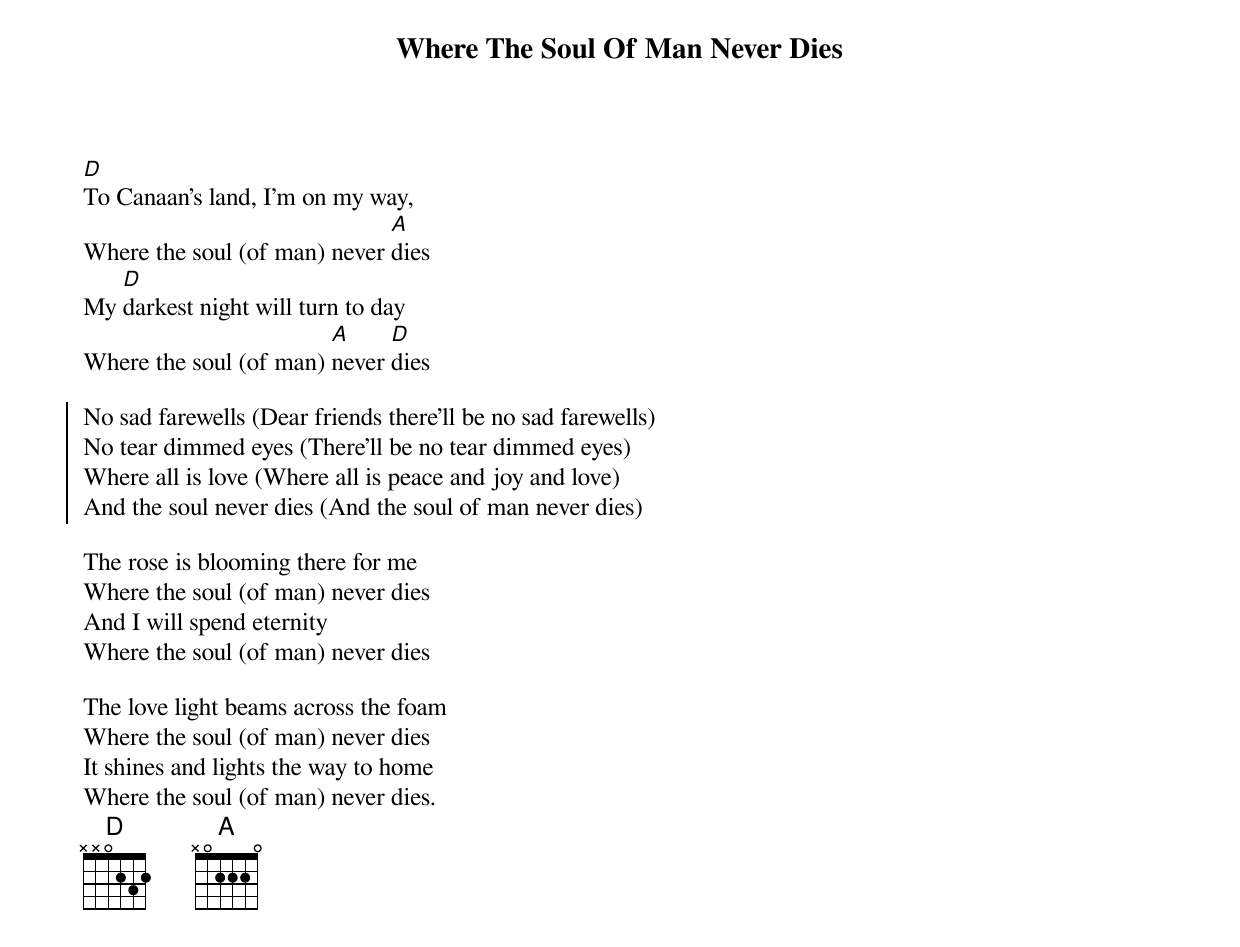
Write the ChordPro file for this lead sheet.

{title: Where The Soul Of Man Never Dies}

[D]To Canaan's land, I'm on my way,
Where the soul (of man) never [A]dies
My [D]darkest night will turn to day
Where the soul (of man) [A]never [D]dies

{start_of_chorus}
No sad farewells (Dear friends there'll be no sad farewells)
No tear dimmed eyes (There'll be no tear dimmed eyes)
Where all is love (Where all is peace and joy and love)
And the soul never dies (And the soul of man never dies)
{end_of_chorus}

The rose is blooming there for me
Where the soul (of man) never dies
And I will spend eternity
Where the soul (of man) never dies

The love light beams across the foam
Where the soul (of man) never dies
It shines and lights the way to home
Where the soul (of man) never dies.
